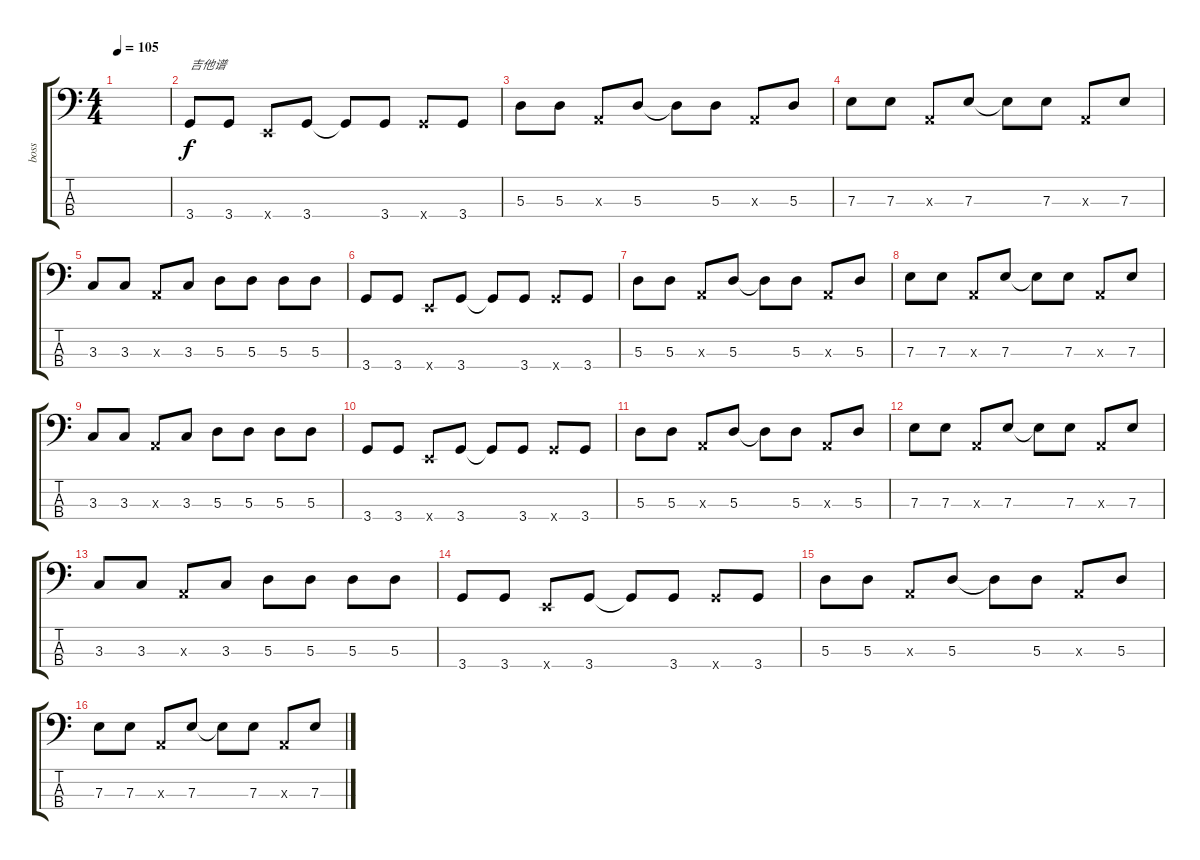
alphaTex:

\track ("boss" "boss") {instrument electricbassfinger}
\staff {score tabs}
\tuning (G2 D2 A1 E1) {hide}
\ts (4 4)
\tempo 105
\clef f4
\ks c
|
3.4.8{txt "吉他谱"} 3.4.8 0.4{x}.8 3.4.8 3.4{t}.8 3.4.8 3.4{x}.8 3.4.8 |
5.3.8 5.3.8 0.3{x}.8 5.3.8 5.3{t}.8 5.3.8 0.3{x}.8 5.3.8 |
7.3.8 7.3.8 0.3{x}.8 7.3.8 7.3{t}.8 7.3.8 0.3{x}.8 7.3.8 |
3.3.8 3.3.8 0.3{x}.8 3.3.8 5.3.8 5.3.8 5.3.8 5.3.8 |
3.4.8 3.4.8 0.4{x}.8 3.4.8 3.4{t}.8 3.4.8 3.4{x}.8 3.4.8 |
5.3.8 5.3.8 0.3{x}.8 5.3.8 5.3{t}.8 5.3.8 0.3{x}.8 5.3.8 |
7.3.8 7.3.8 0.3{x}.8 7.3.8 7.3{t}.8 7.3.8 0.3{x}.8 7.3.8 |
3.3.8 3.3.8 0.3{x}.8 3.3.8 5.3.8 5.3.8 5.3.8 5.3.8 |
3.4.8 3.4.8 0.4{x}.8 3.4.8 3.4{t}.8 3.4.8 3.4{x}.8 3.4.8 |
5.3.8 5.3.8 0.3{x}.8 5.3.8 5.3{t}.8 5.3.8 0.3{x}.8 5.3.8 |
7.3.8 7.3.8 0.3{x}.8 7.3.8 7.3{t}.8 7.3.8 0.3{x}.8 7.3.8 |
3.3.8 3.3.8 0.3{x}.8 3.3.8 5.3.8 5.3.8 5.3.8 5.3.8 |
3.4.8 3.4.8 0.4{x}.8 3.4.8 3.4{t}.8 3.4.8 3.4{x}.8 3.4.8 |
5.3.8 5.3.8 0.3{x}.8 5.3.8 5.3{t}.8 5.3.8 0.3{x}.8 5.3.8 |
7.3.8 7.3.8 0.3{x}.8 7.3.8 7.3{t}.8 7.3.8 0.3{x}.8 7.3.8
